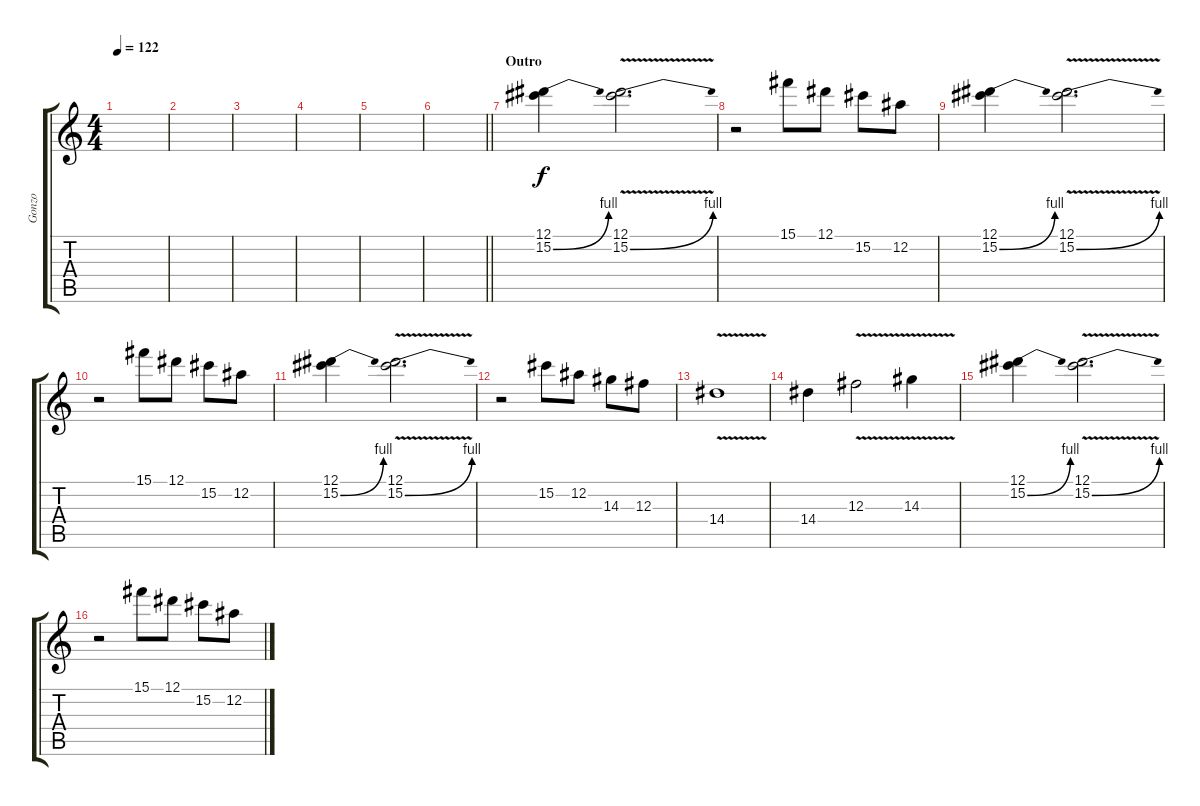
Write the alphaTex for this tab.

\track ("Gonzo" "Gonzo") {instrument distortionguitar}
\staff {score tabs}
\tuning (Eb4 Bb3 Gb3 Db3 Ab2 Eb2) {hide}
\ts (4 4)
\tempo 122
\clef g2
\ks c
|
|
|
|
|
\barLineRight lightlight
|
\section ("" "Outro")
(12.1 15.2{be (bend 0 0 60 4)}).4{volume 8 instrument acousticguitarsteel} (12.1 15.2{be (bend 0 0 60 4) v}).2{d} |
r.2 15.1.8 12.1.8 15.2.8 12.2.8 |
(12.1 15.2{be (bend 0 0 60 4)}).4 (12.1 15.2{be (bend 0 0 60 4) v}).2{d} |
r.2 15.1.8 12.1.8 15.2.8 12.2.8 |
(12.1 15.2{be (bend 0 0 60 4)}).4 (12.1 15.2{be (bend 0 0 60 4) v}).2{d} |
r.2 15.2.8 12.2.8 14.3.8 12.3.8 |
14.4{v}.1 |
14.4.4 12.3{v}.2 14.3{v}.4 |
(12.1 15.2{be (bend 0 0 60 4)}).4 (12.1 15.2{be (bend 0 0 60 4) v}).2{d} |
r.2 15.1.8 12.1.8 15.2.8 12.2.8
